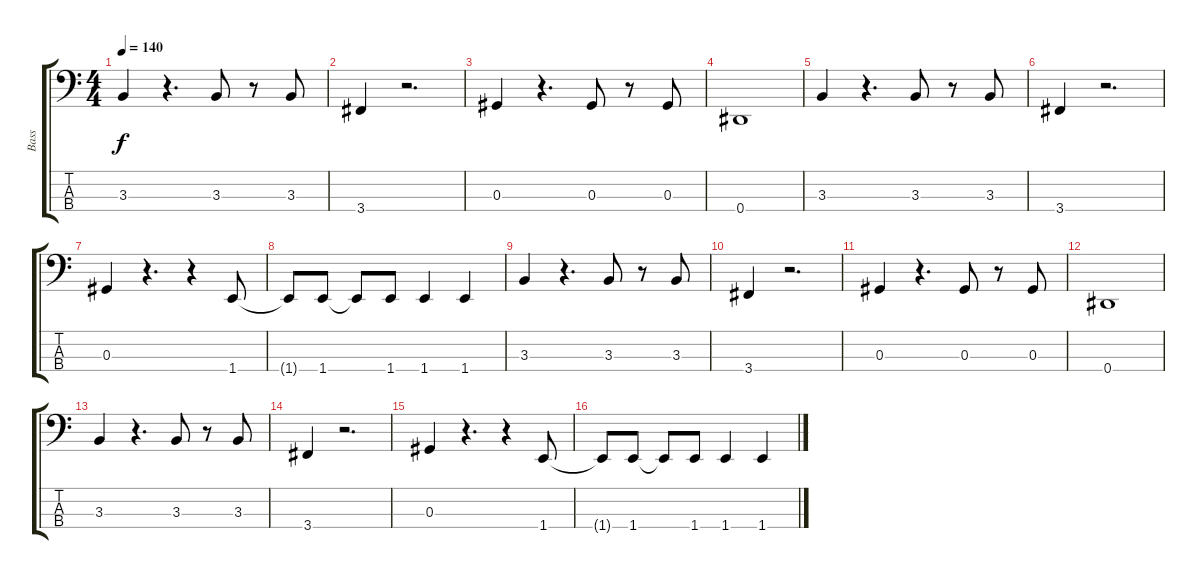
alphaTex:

\track ("Bass" "Bass") {instrument electricbassfinger}
\staff {score tabs}
\tuning (Gb2 Db2 Ab1 Eb1) {hide}
\ts (4 4)
\tempo 140
\clef f4
\ks c
3.3.4{dy f} r.4{d} 3.3.8 r.8 3.3.8 |
3.4.4 r.2{d} |
0.3.4 r.4{d} 0.3.8 r.8 0.3.8 |
0.4.1 |
3.3.4 r.4{d} 3.3.8 r.8 3.3.8 |
3.4.4 r.2{d} |
0.3.4 r.4{d} r.4 1.4.8 |
1.4{t}.8 1.4.8 1.4{t}.8 1.4.8 1.4.4 1.4.4 |
3.3.4 r.4{d} 3.3.8 r.8 3.3.8 |
3.4.4 r.2{d} |
0.3.4 r.4{d} 0.3.8 r.8 0.3.8 |
0.4.1 |
3.3.4 r.4{d} 3.3.8 r.8 3.3.8 |
3.4.4 r.2{d} |
0.3.4 r.4{d} r.4 1.4.8 |
1.4{t}.8 1.4.8 1.4{t}.8 1.4.8 1.4.4 1.4.4
